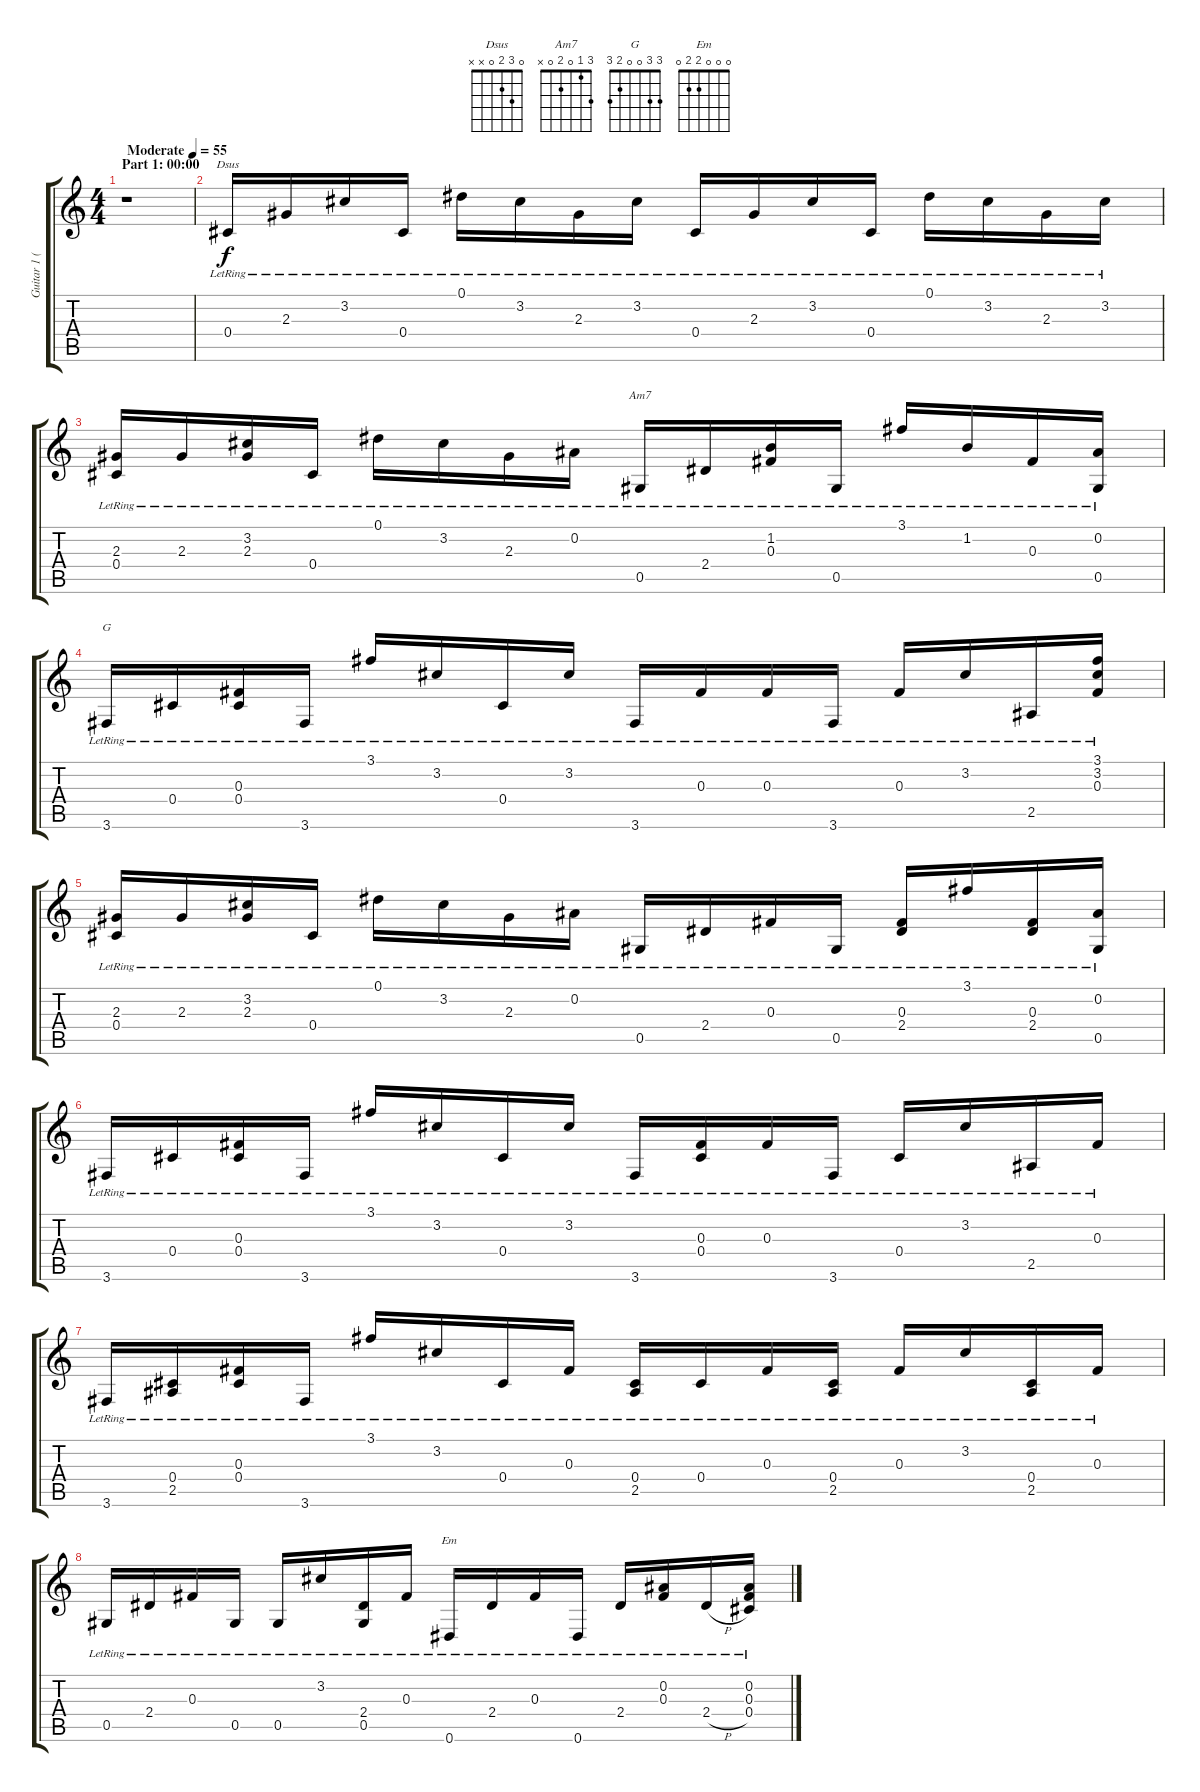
\track ("Guitar 1 (Nylon Fingerstyle)" "Guitar 1 (") {instrument acousticguitarnylon}
\staff {score tabs}
\tuning (Eb4 Bb3 Gb3 Db3 Ab2 Eb2) {hide}
\chord ("Dsus" 0 3 2 0 x x)
\chord ("Am7" 3 1 0 2 0 x)
\chord ("G" 3 3 0 0 2 3)
\chord ("Em" 0 0 0 2 2 0)
\ts (4 4)
\section ("" "Part 1: 00:00")
\tempo (55 "Moderate")
\clef g2
\ks c
r.1{dy f instrument acousticguitarnylon} |
0.4{lr}.16{ch "Dsus"} 2.3{lr}.16 3.2{lr}.16 0.4{lr}.16 0.1{lr}.16 3.2{lr}.16 2.3{lr}.16 3.2{lr}.16 0.4{lr}.16 2.3{lr}.16 3.2{lr}.16 0.4{lr}.16 0.1{lr}.16 3.2{lr}.16 2.3{lr}.16 3.2{lr}.16 |
(2.3{lr} 0.4{lr}).16 2.3{lr}.16 (3.2{lr} 2.3{lr}).16 0.4{lr}.16 0.1{lr}.16 3.2{lr}.16 2.3{lr}.16 0.2{lr}.16 0.5{lr}.16{ch "Am7"} 2.4{lr}.16 (1.2{lr} 0.3{lr}).16 0.5{lr}.16 3.1{lr}.16 1.2{lr}.16 0.3{lr}.16 (0.2{lr} 0.5{lr}).16 |
3.6{lr}.16{ch "G"} 0.4{lr}.16 (0.3{lr} 0.4{lr}).16 3.6{lr}.16 3.1{lr}.16 3.2{lr}.16 0.4{lr}.16 3.2{lr}.16 3.6{lr}.16 0.3{lr}.16 0.3{lr}.16 3.6{lr}.16 0.3{lr}.16 3.2{lr}.16 2.5{lr}.16 (3.1{lr} 3.2{lr} 0.3{lr}).16 |
(2.3{lr} 0.4{lr}).16 2.3{lr}.16 (3.2{lr} 2.3{lr}).16 0.4{lr}.16 0.1{lr}.16 3.2{lr}.16 2.3{lr}.16 0.2{lr}.16 0.5{lr}.16 2.4{lr}.16 0.3{lr}.16 0.5{lr}.16 (0.3{lr} 2.4{lr}).16 3.1{lr}.16 (0.3{lr} 2.4{lr}).16 (0.2{lr} 0.5{lr}).16 |
3.6{lr}.16 0.4{lr}.16 (0.3{lr} 0.4{lr}).16 3.6{lr}.16 3.1{lr}.16 3.2{lr}.16 0.4{lr}.16 3.2{lr}.16 3.6{lr}.16 (0.3{lr} 0.4{lr}).16 0.3{lr}.16 3.6{lr}.16 0.4{lr}.16 3.2{lr}.16 2.5{lr}.16 0.3{lr}.16 |
3.6{lr}.16 (0.4{lr} 2.5{lr}).16 (0.3{lr} 0.4{lr}).16 3.6{lr}.16 3.1{lr}.16 3.2{lr}.16 0.4{lr}.16 0.3{lr}.16 (0.4{lr} 2.5{lr}).16 0.4{lr}.16 0.3{lr}.16 (0.4{lr} 2.5{lr}).16 0.3{lr}.16 3.2{lr}.16 (0.4{lr} 2.5{lr}).16 0.3{lr}.16 |
0.5{lr}.16 2.4{lr}.16 0.3{lr}.16 0.5{lr}.16 0.5{lr}.16 3.2{lr}.16 (2.4{lr} 0.5{lr}).16 0.3{lr}.16 0.6{lr}.16{ch "Em"} 2.4{lr}.16 0.3{lr}.16 0.6{lr}.16 2.4{lr}.16 (0.2{lr} 0.3{lr}).16 2.4{h lr}.16 (0.2{lr} 0.3{lr} 0.4{lr}).16
